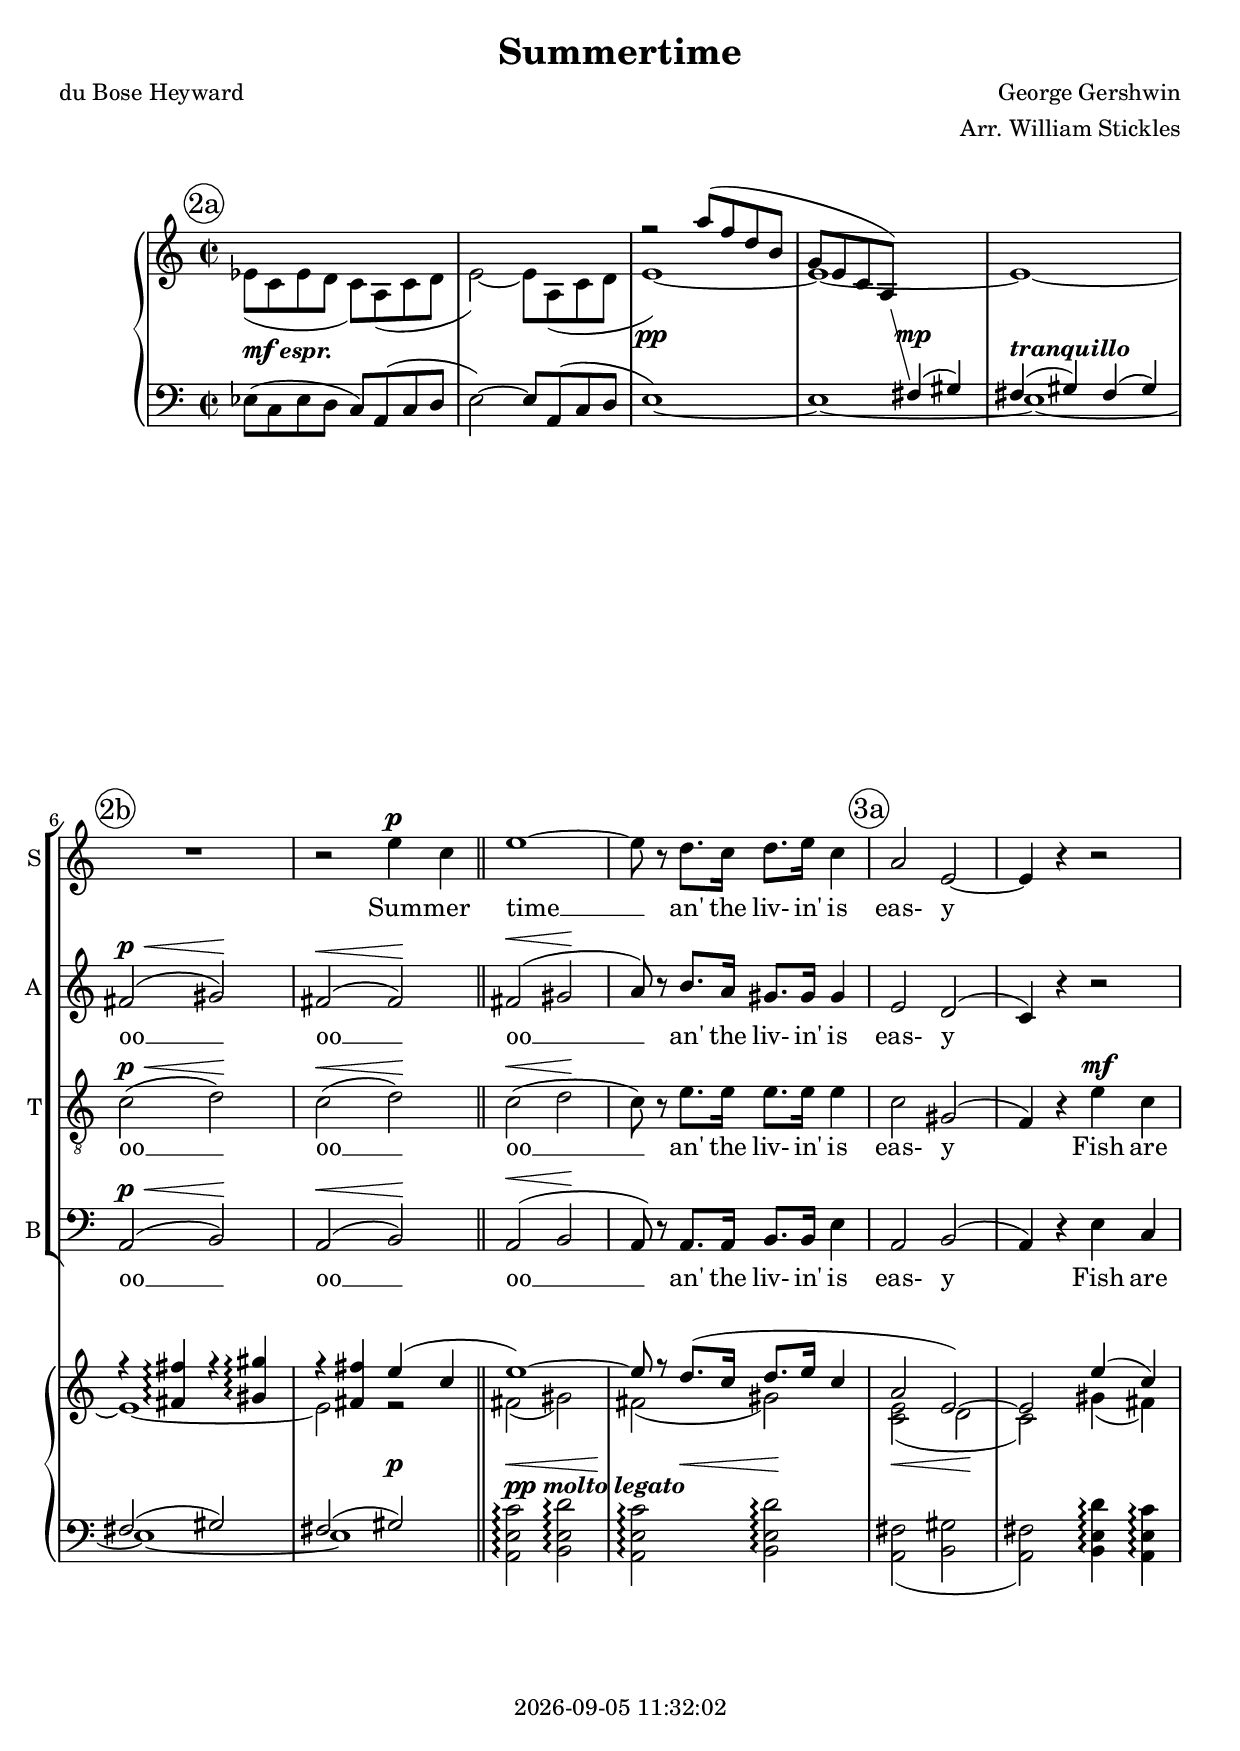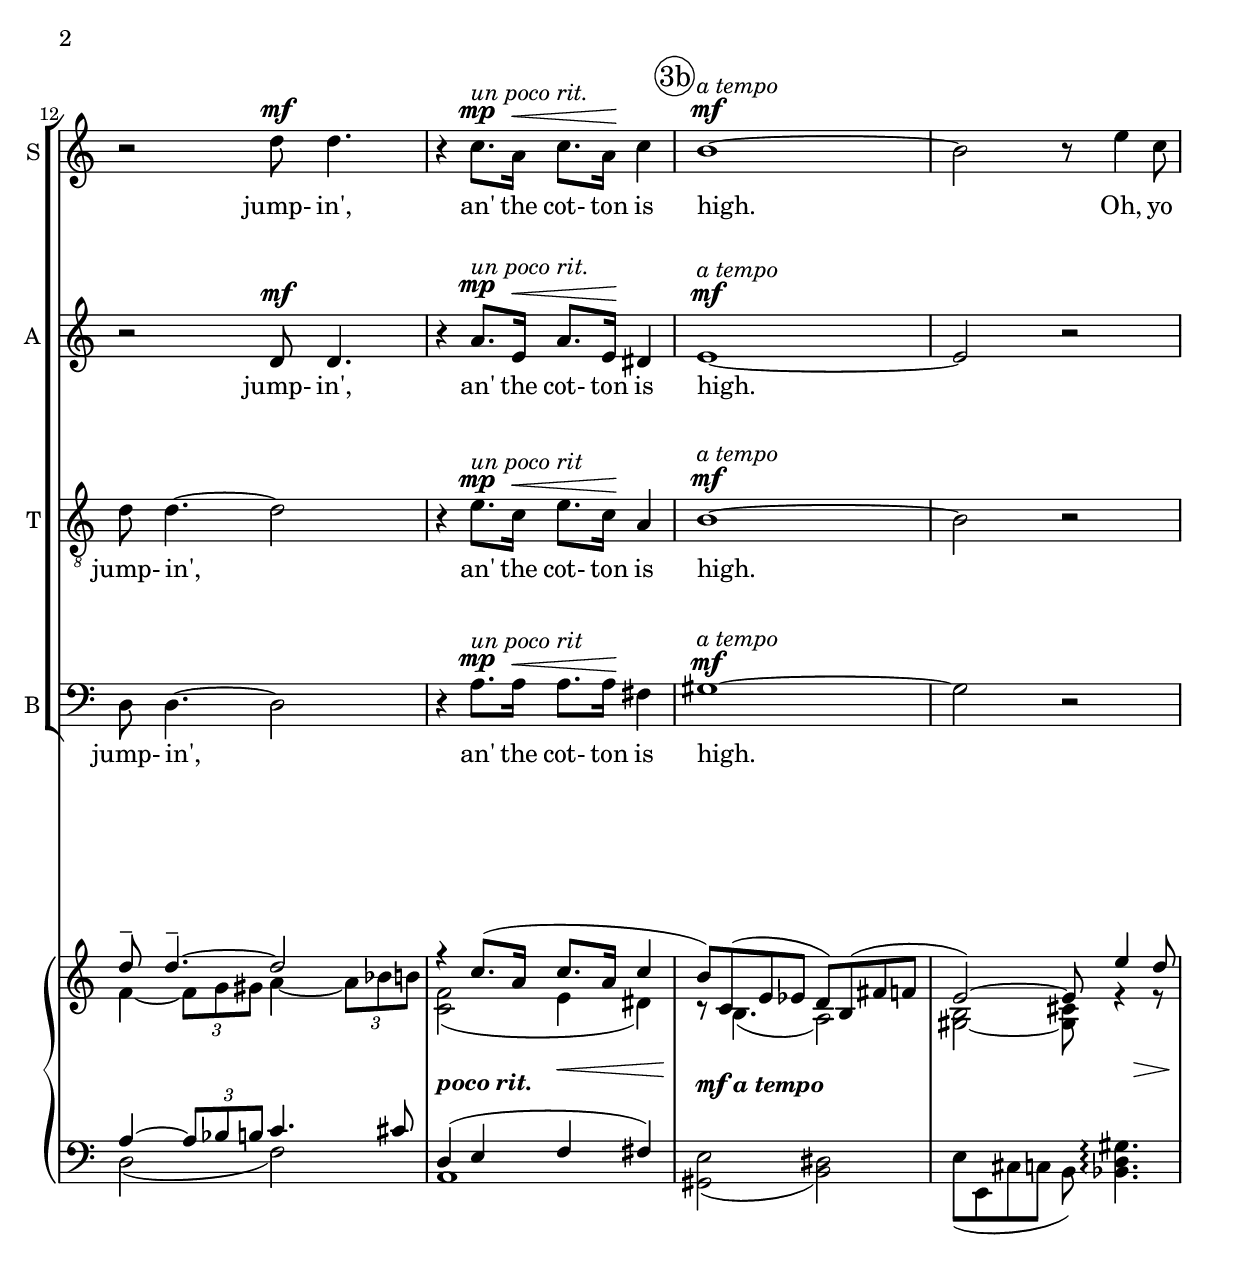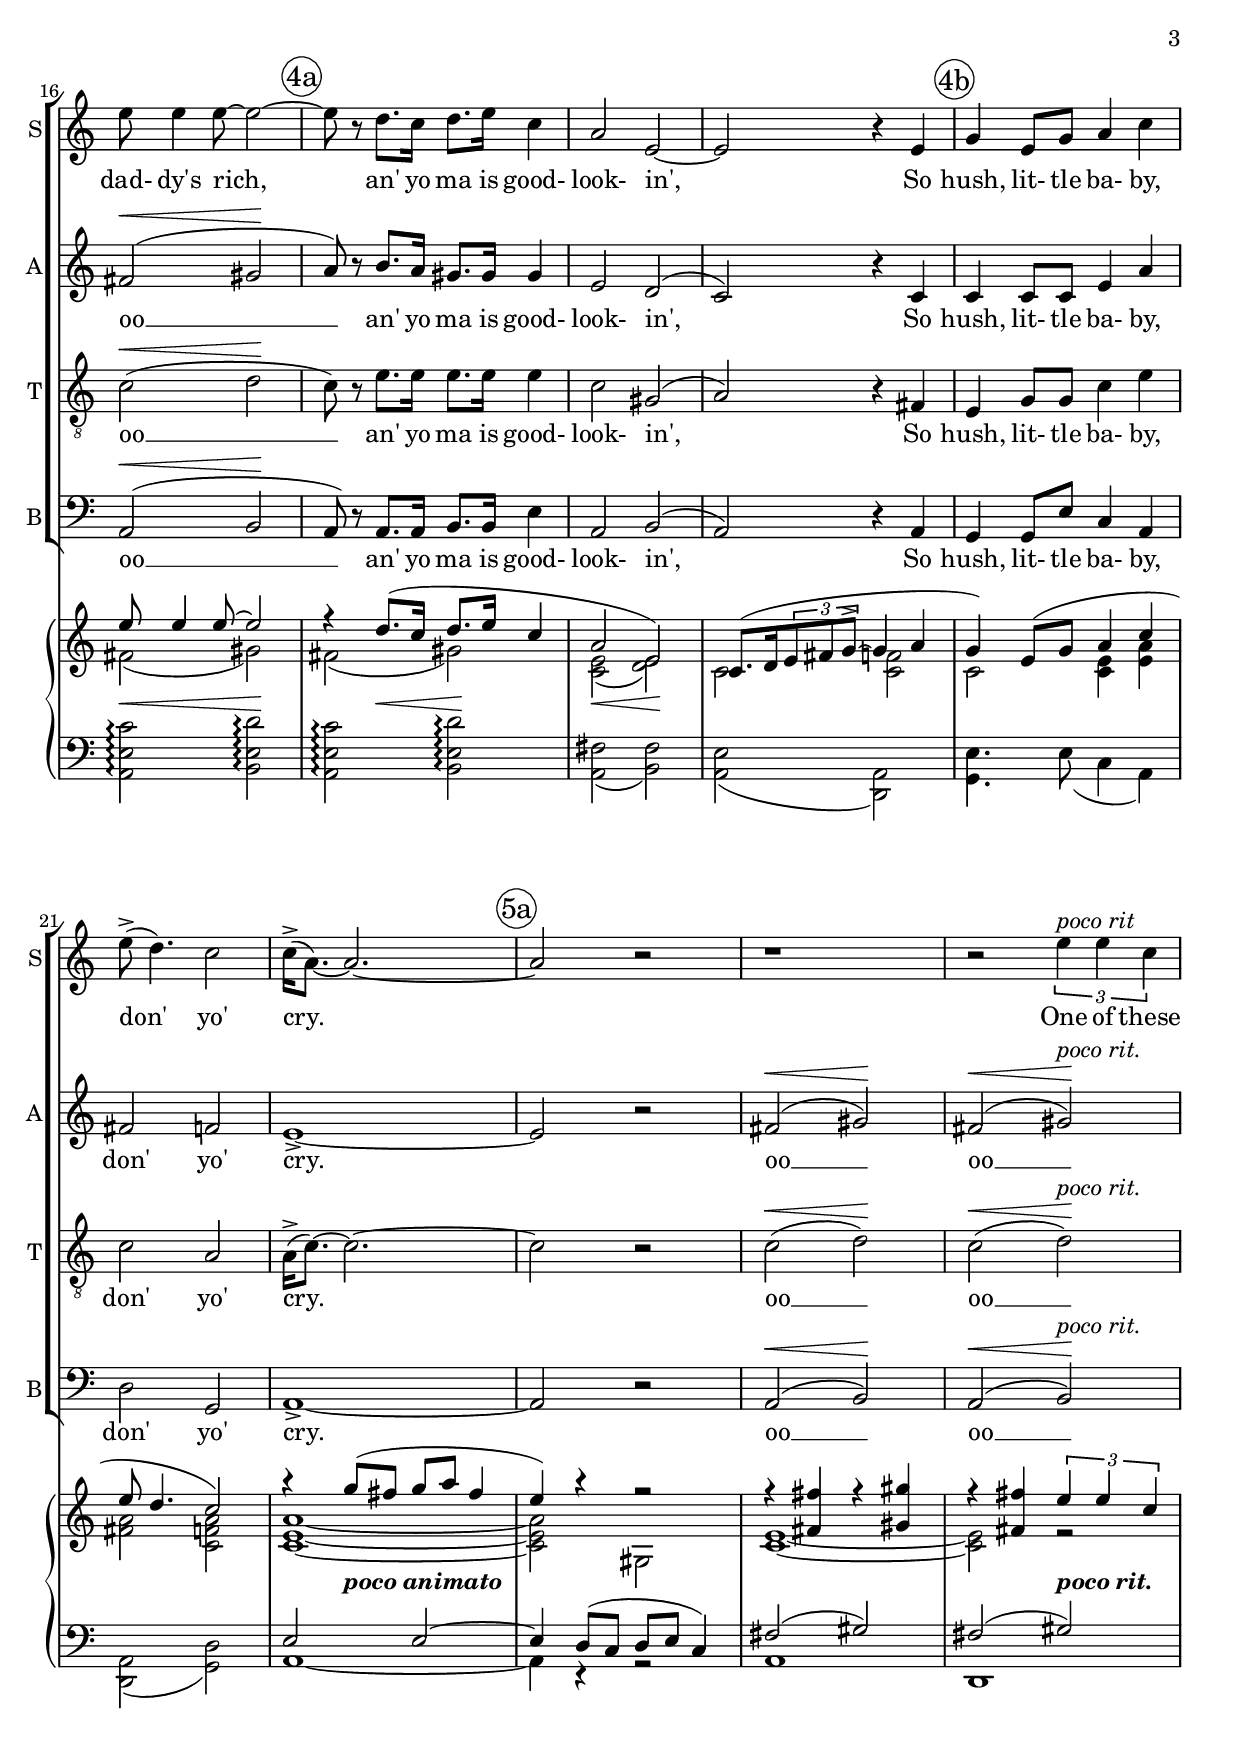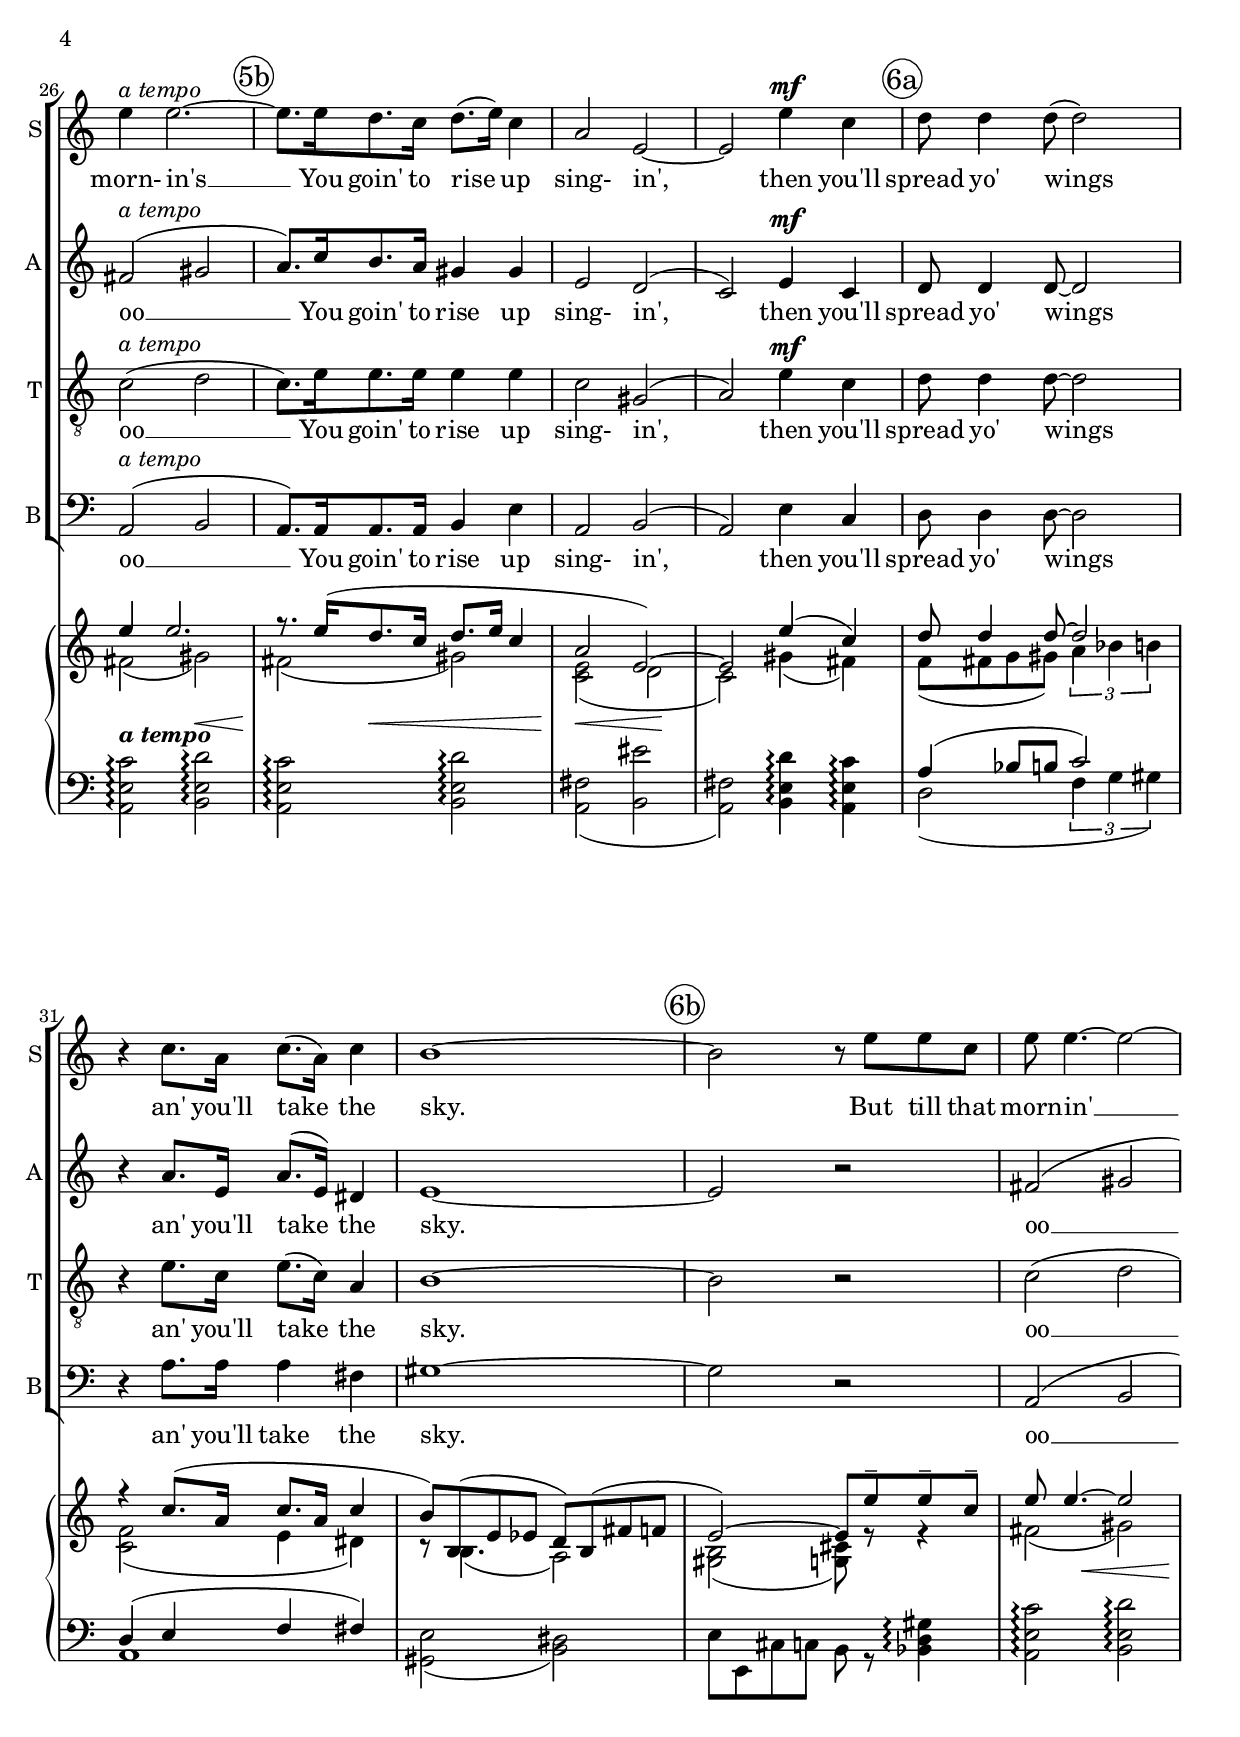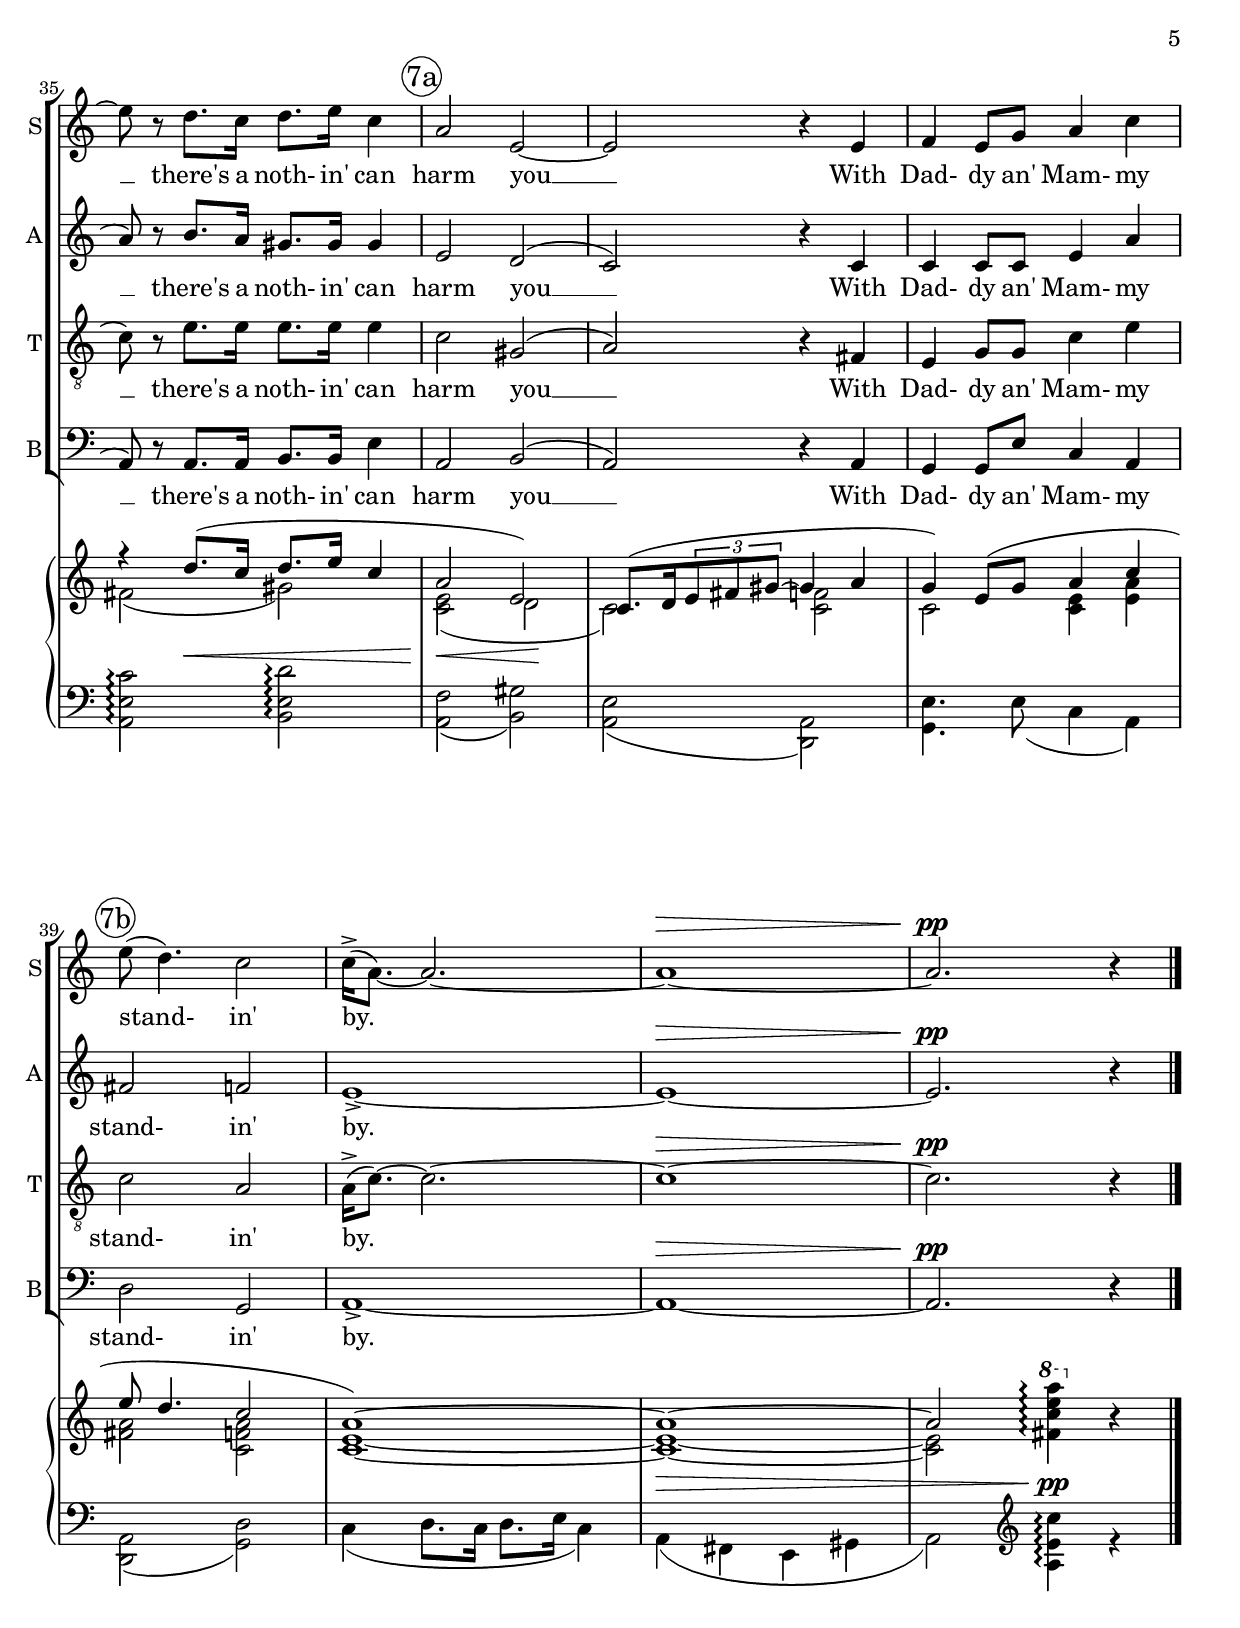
\version "2.20.2"

\include "predefined-guitar-fretboards.ly"
\include "articulate.ly"

today = #(strftime "%Y-%m-%d %H:%M:%S" (localtime (current-time)))

\header {
% centered at top
%  dedication  = "dedication"
  title       = "Summertime"
%  subtitle    = "subtitle"
%  subsubtitle = "subsubtitle"
%  instrument  = "instrument"
  
% arrangement of following lines:
%
%  poet    composer
%  meter   arranger
%  piece       opus

  composer    = "George Gershwin"
  arranger    = "Arr. William Stickles"
%  opus        = "opus"

  poet        = "du Bose Heyward"
%  meter       = "meter"
%  piece       = "piece"

% centered at bottom
% tagline     = "tagline" % default lilypond version
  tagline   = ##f
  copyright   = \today
}

% #(set-global-staff-size 16)

% \paper {
%   #(set-paper-size "a4")
%   line-width = 180\mm
%   left-margin = 20\mm
%   bottom-margin = 10\mm
%   top-margin = 10\mm
% }

global = {
  \key a \minor
  \time 2/2
}

colour = {
  \override NoteHead.color   = #red
  \override Stem.color       = #red
  \override Beam.color       = #red
  \override Accidental.color = #red
  \override Slur.color       = #red
  \override Tie.color        = #red
  \override Dots.color       = #red
}

black = {
  \override NoteHead.color   = #black
  \override Stem.color       = #black
  \override Beam.color       = #black
  \override Accidental.color = #black
  \override Slur.color       = #black
  \override Tie.color        = #black
  \override Dots.color       = #black
}

TempoTrack = {
  \tempo 4=105
  \set Score.tempoHideNote = ##t
  s4
}

RehearsalTrack = {
%  \set Score.currentBarNumber = #5
%  \mark \markup { \box 5 }
  \mark \markup { \circle "2a" } s1*5
  \mark \markup { \circle "2b" } s1*4
  \mark \markup { \circle "3a" } s1*4
  \mark \markup { \circle "3b" } s1*3
  \mark \markup { \circle "4a" } s1*3
  \mark \markup { \circle "4b" } s1*3
  \mark \markup { \circle "5a" } s1*4
  \mark \markup { \circle "5b" } s1*3
  \mark \markup { \circle "6a" } s1*3
  \mark \markup { \circle "6b" } s1*3
  \mark \markup { \circle "7a" } s1*3
  \mark \markup { \circle "7b" } s1*4
}

soprano = \relative {
  \global
  \dynamicUp \phrasingSlurUp \slurUp
  R1 * 5
  R1 % 2b
  r2 e''4^\p c \bar "||"
  e1~
  e8 r d8. c16 d8. e16 c4
  a2 e~ % 3a
  e4 r r2
  r2 d'8^\mf d4.
  r4 c8.^\mp^\markup{\italic{un poco rit.}} a16\< c8. a16\! c4
  b1^\mf^\markup{\italic{a tempo}} ~ % 3b
  b2 r8 e4 c8
  e8 e4 e8~e2~
  e8 r d8. c16 d8. e16 c4 % 4a
  a2 e2~
  e2 r4 e
  g4 e8 g a4 c % 4b
  e8^>(d4.) c2
  c16^>(a8.)~a2.~
  a2 r % 5a
  r1
  r2 \times 2/3 {e'4^\markup{\italic{poco rit}} e c}
  e4^\markup{\italic{a tempo}} e2.~
  e8. e16 d8. c16 d8.(e16) c4 % 5b
  a2 e2~
  e2 e'4^\mf c4
  d8 d4 d8(d2) % 6a
  r4 c8. a16 c8.(a16) c4
  b1~
  b2 r8 e e c % 6b
  e8 e4.~e2~
  e8 r d8. c16 d8. e16 c4
  a2 e2~ % 7a
  e2 r4 e
  f4 e8 g a4 c
  e8(d4.) c2 % 7b
  c16^>(a8.)~a2.~
  a1\>~
  a2.^\pp r4
  \bar "|."
}

wordsSop = \lyricmode {
  Sum -- mer time __
  an' the liv- in' is eas- y
  jump- in', an' the cot- ton is high.
  Oh, yo dad- dy's rich,
  an' yo ma is good- look- in',
  So hush, lit- tle ba- by, don' yo' cry.
  One of these morn- in's __
  You goin' to rise up sing- in',
  then you'll spread yo' wings an' you'll take the sky.
  But till that morn -- in' __ there's a noth- in' can harm you __
  With Dad- dy an' Mam- my stand- in' by.
}

wordsSopMidi = \lyricmode {
  "Sum" "mer " "time " 
  "\nan' " "the " liv "in' " "is " eas "y "
  "\njump" "in', " "an' " "the " cot "ton " "is " "high. "
  "\nOh, " "yo " dad "dy's " "rich, "
  "\nan' " "yo " "ma " "is " good look "in', "
  "\nSo " "hush, " lit "tle " ba "by, " "don' " "yo' " "cry. "
  "\nOne " "of " "these " morn "in's " 
  "\nYou " "goin' " "to " "rise " "up " sing "in', "
  "\nthen " "you'll " "spread " "yo' " "wings " "an' " "you'll " "take " "the " "sky. "
  "\nBut " "till " "that " "morn" "in' "  "there's " "a " noth "in' " "can " "harm " "you " 
  "\nWith " Dad "dy " "an' " Mam "my " stand "in' " "by. "
}

alto = \relative {
  \global
  \dynamicUp \phrasingSlurUp \slurUp
  R1*5
  fis'2^\p^\<(gis)\! % 2b
  fis2^\<(fis\!) \bar "||"
  fis2^\<(gis\!
  a8) r b8. a16 gis8. gis16 gis4
  e2 d( % 3a
  c4) r r2
  r2 d8\mf d4.
  r4 a'8.\mp^\markup \italic "un poco rit." e16\< a8. e16\! dis4
  e1~\mf^\markup \italic "a tempo" % 3b
  e2 r
  fis2\<(gis\!
  a8) r b8. a16 gis8. gis16 gis4 % 4a
  e2 d(
  c2) r4 c
  c4 c8 c e4 a % 4b
  fis2 f
  e1->~
  e2 r % 5a
  fis2\<(gis\!)
  fis2\<(gis)\!^\markup \italic "poco rit."
  fis2(^\markup \italic "a tempo" gis
  a8.) c16 b8. a16 gis4 gis % 5b
  e2 d(
  c2) e4\mf c
  d8 d4 d8~2 % 6a
  r4 a'8. e16 a8.(e16) dis4
  e1~
  e2 r % 6b
  fis2(gis
  a8) r b8. a16 gis8. gis16 gis4
  e2 d( % 7a
  c2) r4 c
  c4 c8 c e4 a
  fis2 f % 7b
  e1->~
  e1~\>
  e2.\pp r4
  \bar "|."
}

wordsAlto = \lyricmode {
  oo __ oo __ oo __
  an' the liv- in' is eas- y
  jump- in', an' the cot- ton is high.
  oo __
  an' yo ma is good- look- in',
  So hush, lit- tle ba- by, don' yo' cry.
  oo __ oo __ oo __
  You goin' to rise up sing- in',
  then you'll spread yo' wings an' you'll take the sky.
  oo __ there's a noth- in' can harm you __
  With Dad- dy an' Mam- my stand- in' by.
}

wordsAltoMidi = \lyricmode {
  "oo "  "oo "  "oo " 
  "\nan' " "the " liv "in' " "is " eas "y "
  "\njump" "in', " "an' " "the " cot "ton " "is " "high. "
  "\noo " 
  "\nan' " "yo " "ma " "is " good look "in', "
  "\nSo " "hush, " lit "tle " ba "by, " "don' " "yo' " "cry. "
  "\noo "  "oo "  "oo " 
  "\nYou " "goin' " "to " "rise " "up " sing "in', "
  "\nthen " "you'll " "spread " "yo' " "wings " "an' " "you'll " "take " "the " "sky. "
  "\noo "  "there's " "a " noth "in' " "can " "harm " "you " 
  "\nWith " Dad "dy " "an' " Mam "my " stand "in' " "by. "
}

tenor = \relative {
  \global
  \dynamicUp \phrasingSlurUp \slurUp
  R1*5
  c'2^\p^\<(d\!) % 2b
  c2^\<(d\!) \bar "||"
  c2^\<(d\!
  c8) r e8. e16 e8. e16 e4
  c2 gis( % 3a
  f4) r e'\mf c
  d8 d4.~2
  r4 e8.\mp^\markup \italic "un poco rit" c16\< e8. c16\! a4
  b1~\mf^\markup \italic "a tempo" % 3b
  b2 r
  c2\<( d\!
  c8) r e8. e16 e8. e16 e4 % 4a
  c2 gis(
  a2) r4 fis
  e4 g8 g c4 e % 4b
  c2 a
  a16->(c8.)~2.~
  c2 r % 5a
  c2\<( d\!)
  c2\<( d\!)^\markup \italic "poco rit."
  c2(^\markup \italic "a tempo" d
  c8.) e16 e8. e16 e4 e % 5b
  c2 gis(
  a2) e'4\mf c
  d8 d4 d8~2 % 6a
  r4 e8. c16 e8.(c16) a4
  b1~
  b2 r % 6b
  c2(d
  c8) r e8. e16 e8. e16 e4
  c2 gis( % 7a
  a2) r4 fis
  e4 g8 g c4 e
  c2 a % 7b
  a16->(c8.)~c2.~
  c1~\>
  c2.\pp r4
  \bar "|."
}

wordsTenor = \lyricmode {
  oo __ oo __ oo __
  an' the liv- in' is eas- y
  Fish are jump- in', an' the cot- ton is high.
  oo __
  an' yo ma is good- look- in',
  So hush, lit- tle ba- by, don' yo' cry.
  oo __ oo __ oo __
  You goin' to rise up sing- in',
  then you'll spread yo' wings an' you'll take the sky.
  oo __ there's a noth- in' can harm you __
  With Dad- dy an' Mam- my stand- in' by.
}

wordsMenMidi = \lyricmode {
  "oo "  "oo "  "oo " 
  "\nan' " "the " liv "in' " "is " eas "y "
  "\nFish " "are " jump "in', " "an' " "the " cot "ton " "is " "high. "
  "\noo " 
  "\nan' " "yo " "ma " "is " good look "in', "
  "\nSo " "hush, " lit "tle " ba "by, " "don' " "yo' " "cry. "
  "\noo "  "oo "  "oo " 
  "\nYou " "goin' " "to " "rise " "up " sing "in', "
  "\nthen " "you'll " "spread " "yo' " "wings " "an' " "you'll " "take " "the " "sky. "
  "\noo "  "there's " "a " noth "in' " "can " "harm " "you " 
  "\nWith " Dad "dy " "an' " Mam "my " stand "in' " "by. "
}

bass= \relative {
  \global
  \dynamicUp \phrasingSlurUp \slurUp
  R1*5
  a,2^\p^\<(b\!) % 2b
  a2^\<(b\!) \bar "||"
  a2^\<(b\!
  a8) r a8. a16 b8. b16 e4
  a,2 b( % 3a
  a4) r e' c
  d8 d4.~2
  r4 a'8.\mp^\markup \italic "un poco rit" a16\< a8. a16\! fis4
  gis1~\mf^\markup \italic "a tempo" % 3b
  gis2 r
  a,2(\< b\!
  a8) r a8. a16 b8. b16 e4 % 4a
  a,2 b(
  a2) r4 a
  g4 g8 e' c4 a % 4b
  d2 g,
  a1->~
  a2 r % 5a
  a2\<(b\!)
  a2\<(b\!)^\markup \italic "poco rit."
  a2(^\markup \italic "a tempo" b
  a8.) a16 a8. a16 b4 e % 5b
  a,2 b(
  a2) e'4 c
  d8 d4 d8~2 % 6a
  r4 a'8. a16 a4 fis
  gis1~
  gis2 r % 6n
  a,2(b
  a8) r a8. a16 b8. b16 e4
  a,2 b( % 7a
  a2) r4 a
  g4 g8 e' c4 a
  d2 g, % 7b
  a1->~
  a1\>~
  a2.\pp r4
  \bar "|."
}

wordsBass = \lyricmode {
  oo __ oo __ oo __
  an' the liv- in' is eas- y
  Fish are jump- in', an' the cot- ton is high.
  oo __
  an' yo ma is good- look- in',
  So hush, lit- tle ba- by, don' yo' cry.
  oo __ oo __ oo __ 
  You goin' to rise up sing- in',
  then you'll spread yo' wings an' you'll take the sky.
  oo __ there's a noth- in' can harm you __
  With Dad- dy an' Mam- my stand- in' by.
}

pianoRHone = \relative {
  \global
  \voiceOne
  s1
  s1
  r2 a''8(f d b
  \showStaffSwitch
  g e c a) \change Staff = lh fis4(gis)
  \hideStaffSwitch
  fis4(gis) fis(gis) \change Staff = rh
  r4
    \set Staff.ottavation = "8va"
    \set Voice.middleCPosition = #-13
    <fis'' fis'>\arpeggio r <gis gis'>\arpeggio
  r4 <fis fis'>
    \unset Staff.ottavation
    \unset Voice.middleCPosition
    e4(c \bar "||"
  e1)~
  e8 r d8.(c16 d8. e16 c4
  a2 e)~ % 3a
  e e'4(c)
  d8-- d4.--~2
  r4 c8.(a16 c8. a16 c4
  b8) c,(e ees d) b( fis' f % 3b
  e2)~8 e'4 d8
  e8 e4 e8~2
  r4 d8.(c16 d8. e16 c4 % 4a
  a2 e)
  c8.(d16 \tuplet 3/2 {e8 fis g->~}4 a
  g4) e8(g a4 c % 4b
  e8 d4. c2)
  r4 g'8(fis g a fis4
  e4) r r2 % 5a
  r4 \set Staff.ottavation = #"8va" \set Voice.middleCPosition = #-13 <fis fis'> r <gis gis'>
  r4 <fis fis'> \unset Staff.ottavation \unset Voice.middleCPosition \tuplet 3/2 {e4 e c}
  e4 e2.
  r8. e16( d8. c16 d8. e16 c4 % 5b
  a2 e)~
  e2 e'4(c)
  d8 d4 d8~2 % 6a
  r4 c8.(a16 c8. a16 c4
  b8) b,(e ees d) b( fis' f
  e2)~8 e'8-- e-- c-- % 6b
  e8 e4.~2
  r4 d8.(c16 d8. e16 c4
  a2 e) % 7a
  c8.(d16 \tuplet 3/2 {e8 fis gis~} gis4 a
  g4) e8( g a4 c
  e8 d4. c2 % 7b
  a1)~
  a1~
  a2 s
  \bar "|."
}

pianoRHtwo = \relative {
  \global
  \voiceTwo
  ees'8(c ees d c) a(c d
  e2)~8 a,(c d
  e1)~
  e1~
  e1~
  e1~
  e2 r \bar "||"
  fis2(gis)
  fis2(gis)
  <c, e>( d % 3a
  c) gis'4(fis)
  f4~\tuplet 3/2 {f8 g gis} a4~\tuplet 3/2 {a8 bes b}
  <c, f>2(e4 dis)
  r8 b4.(a2) % 3b
  <gis b>2~<gis cis>8 r4 r8
  fis'2(gis)
  fis2(gis) % 4a
  <c, e>2(<d e>)
  c2 <c f>
  c2 <c e>4 <e a> % 4b
  <fis a>2 <c f a>
  <c e a>1~
  q2 gis % 5a
  <c e>1~
  q2 r
  fis2(gis)
  fis2(gis) % 5b
  <c, e>2(d
  c2) gis'4(fis)
  f8(fis g gis) \tuplet 3/2 {a4 bes b} % 6a
  <c, f>2(e4 dis)
  r8 b4.(a2)
  <gis b>2(<g cis>8) r8 r4 % 6b
  fis'2(gis)
  fis2(gis)
  <c, e>2(d % 7a
  c2) <c f>
  c2 <c e>4 <e a>
  <fis a>2 <c f a> % 7b
  <c e>1~
  q1~
  q2 \ottava 1 <fis' c' e a>4\arpeggio \ottava 0 \oneVoice r4
  \bar "|."
}

dynamicsPiano = {
  \override DynamicTextSpanner.style = #'none
  s1-\markup \bold \italic {\dynamic mf espr.}
  s1
  s1\pp
  s2 s\mp
  s1-\markup \bold \italic tranquillo
  s1 % 2b
  s2 s\p
  s1-\markup\bold\italic{\dynamic pp molto legato}\<
  s4\! s\< s2\!
  s2\< s\! % 3a
  s1
  s1
  s2-\markup\bold\italic "poco rit." s\<
  s1\omit\mf-\markup\bold\italic {\dynamic mf a tempo} % 3b
  s2. s4\>
  s2\< s\!
  s4 s\< s2\! % 4a
  s2\< s\!
  s1
  s1 % 4b
  s1
  s4 s2.-\markup\bold\italic "poco animato"
  s1 % 5a
  s1
  s2 s-\markup\bold\italic "poco rit."
  s2-\markup\bold\italic "a tempo" s\<
  s4\! s2.\< % 5b
  s2\< s\!
  s1
  s1 % 6a
  s1
  s1
  s1 % 6b
  s4 s2.\<
  s4\! s2.\<
  s2\< s\! % 7a
  s1
  s1
  s1 % 7b
  s1
  s1\>
  s2 s\pp
}

pianoLH = \relative {
  \global
  \oneVoice
  ees8(c ees d c) a(c d
  e2)~8 a,(c d
  \voiceTwo e1)~
  e1~
  e1~
  e1~ % 2b
  e1 \bar "||"
  <a, e' c'>2\arpeggio <b e d'>\arpeggio
  <a e' c'>2\arpeggio
  <b e d'>\arpeggio
  <a fis'>2(<b gis'> % 3a
  <a fis'>2) <b e d'>4\arpeggio <a e' c'>\arpeggio
  s1
  s1
  <gis e'>2(<b dis>) % 3b
  e8 (e, cis' c b) <bes gis' d>4.\arpeggio
  <a e' c'>2\arpeggio <b e d'>\arpeggio
  <a e' c'>2\arpeggio <b e d'>\arpeggio % 4a
  <a fis'>2(<b fis'>)
  <a e'>2(<d, a'>)
  <g e'>4. e'8(c4 a) % 4b
  <d, a'>2(<g d'>)
  s1
  s1 % 5a
  s1
  s1
  <a e' c'>2\arpeggio <b e d'>\arpeggio
  <a e' c'>2\arpeggio <b e d'>\arpeggio % 5b
  <a fis'>2( <b eis'>
  <a fis'>2) <b e d'>4\arpeggio <a e' c'>\arpeggio
  s1 % 6a
  s1
  <gis e'>2(<b dis>)
  e8 e, cis' c b r <bes gis' d>4\arpeggio % 6b %%%
  <a e' c'>2\arpeggio <b e d'>\arpeggio %%%
  <a e' c'>2\arpeggio <b e d'>\arpeggio %%%
  <a f'>2(<b gis'>) % 7a
  <a e'>2(<d, a'>)
  <g e'>4. e'8(c4 a)
  <d, a'>2(<g d'>) % 7b
  c4(d8. c16 d8. e16 c4)
  a4(fis e gis
  a2) \clef treble <a' e' c'>4\arpeggio r
  \bar "|."
}

pianoLHone = \relative {
  \global
  \voiceOne
  s1*5
  fis2(gis)
  fis2(gis)
  s1*4
  a4~\tuplet 3/2 {a8 bes b} c4. cis8 % 3a++
  d,4(e f fis)
  s1*8
  e2 e~ % 4b++
  e4 d8(c d e c4) % 5a
  fis2(gis)
  fis2(gis)
  s1*4
  a4(bes8 b c2) % 6a
  d,4(e f fis)
  s1*11
}

pianoLHtwo = \relative {
  \global
  \voiceTwo
  s1*11
  d2(f) % 3a++
  a,1
  s1*8
  a1~ % 4b++
  a4 r r2 % 5a
  a1
  d,1
  s1*4
  d'2(\tuplet 3/2 {f4 g gis}) % 6a
  a,1
  s1*11
}

\book {
  \bookOutputSuffix "single"
  \score {
%   \articulate
    <<
      <<
        \new ChoirStaff <<
                                % Single soprano staff
          \new Staff \with { instrumentName = #"Soprano" shortInstrumentName = #"S" } <<
            \new Voice \TempoTrack
            \new Voice \RehearsalTrack
            \new Voice = "soprano" \soprano
            \new Lyrics \lyricsto "soprano" \wordsSop
          >>
                                % Single alto staff
          \new Staff \with { instrumentName = #"Alto" shortInstrumentName = #"A" } <<
            \new Voice = "alto" \alto
            \new Lyrics \lyricsto "alto" \wordsAlto
          >>
                                % Single tenor staff
          \new Staff \with { instrumentName = #"Tenor" shortInstrumentName = #"T" } <<
            \clef "treble_8"
            \new Voice = "tenor" \tenor
            \new Lyrics \lyricsto "tenor" \wordsTenor
          >>
                                % Single bass staff
          \new Staff \with { instrumentName = #"Bass" shortInstrumentName = #"B" } <<
            \clef "bass"
            \new Voice = "bass" \bass
            \new Lyrics \lyricsto "bass" \wordsBass
          >>
        >>
        \new PianoStaff <<
          \new Staff = rh <<
            \new Voice \pianoRHone
            \new Voice \pianoRHtwo
          >>
          \new Dynamics \dynamicsPiano
          \new Staff = lh <<
            \clef "bass"
            \new Voice \pianoLH
            \new Voice \pianoLHone
            \new Voice \pianoLHtwo
          >>
        >>
      >>
    >>
    \layout {
      indent = 1.5\cm
      \context {
        \Staff \RemoveAllEmptyStaves
      }
    }

  }
}

\book {
  \bookOutputSuffix "midi-sop"
  \score {
%   \articulate
    <<
      <<
        \new ChoirStaff <<
                                % Single soprano staff
          \new Staff \with { instrumentName = #"Soprano" shortInstrumentName = #"S" } <<
            \new Voice \TempoTrack
            \new Voice \RehearsalTrack
            \new Voice = "soprano" \soprano
          >>
                                % Single alto staff
          \new Staff \with { instrumentName = #"Alto" shortInstrumentName = #"A" } <<
            \new Voice = "alto" \alto
            \new Lyrics \lyricsto "alto" \wordsAltoMidi
          >>
                                % Single tenor staff
          \new Staff \with { instrumentName = #"Tenor" shortInstrumentName = #"T" } <<
            \clef "treble_8"
            \new Voice = "tenor" \tenor
%            \new Lyrics \lyricsto "tenor" \wordsMenMidi
          >>
                                % Single bass staff
          \new Staff \with { instrumentName = #"Bass" shortInstrumentName = #"B" } <<
            \clef "bass"
            \new Voice = "bass" \bass
          >>
        >>
        \new PianoStaff <<
          \new Staff = rh <<
            \new Voice \pianoRHone
            \new Voice \pianoRHtwo
          >>
          \new Dynamics \dynamicsPiano
          \new Staff = lh <<
            \clef "bass"
            \new Voice \pianoLH
            \new Voice \pianoLHone
            \new Voice \pianoLHtwo
          >>
        >>
      >>
    >>
    \midi {}
  }
}

\book {
  \bookOutputSuffix "midi-alto"
  \score {
%   \articulate
    <<
      <<
        \new ChoirStaff <<
                                % Single soprano staff
          \new Staff \with { instrumentName = #"Soprano" shortInstrumentName = #"S" } <<
            \new Voice \TempoTrack
            \new Voice \RehearsalTrack
            \new Voice = "soprano" \soprano
          >>
                                % Single alto staff
          \new Staff \with { instrumentName = #"Alto" shortInstrumentName = #"A" } <<
            \new Voice = "alto" \alto
            \new Lyrics \lyricsto "alto" \wordsAltoMidi
          >>
                                % Single tenor staff
          \new Staff \with { instrumentName = #"Tenor" shortInstrumentName = #"T" } <<
            \clef "treble_8"
            \new Voice = "tenor" \tenor
          >>
                                % Single bass staff
          \new Staff \with { instrumentName = #"Bass" shortInstrumentName = #"B" } <<
            \clef "bass"
            \new Voice = "bass" \bass
          >>
        >>
        \new PianoStaff <<
          \new Staff = rh <<
            \new Voice \pianoRHone
            \new Voice \pianoRHtwo
          >>
          \new Dynamics \dynamicsPiano
          \new Staff = lh <<
            \clef "bass"
            \new Voice \pianoLH
            \new Voice \pianoLHone
            \new Voice \pianoLHtwo
          >>
        >>
      >>
    >>
    \midi {}
  }
}

\book {
  \bookOutputSuffix "midi-men"
  \score {
%   \articulate
    <<
      <<
        \new ChoirStaff <<
                                % Single soprano staff
          \new Staff \with { instrumentName = #"Soprano" shortInstrumentName = #"S" } <<
            \new Voice \TempoTrack
            \new Voice \RehearsalTrack
            \new Voice = "soprano" \soprano
          >>
                                % Single alto staff
          \new Staff \with { instrumentName = #"Alto" shortInstrumentName = #"A" } <<
            \new Voice = "alto" \alto
          >>
                                % Single tenor staff
          \new Staff \with { instrumentName = #"Tenor" shortInstrumentName = #"T" } <<
            \clef "treble_8"
            \new Voice = "tenor" \tenor
            \new Lyrics \lyricsto "tenor" \wordsMenMidi
          >>
                                % Single bass staff
          \new Staff \with { instrumentName = #"Bass" shortInstrumentName = #"B" } <<
            \clef "bass"
            \new Voice = "bass" \bass
          >>
        >>
        \new PianoStaff <<
          \new Staff = rh <<
            \new Voice \pianoRHone
            \new Voice \pianoRHtwo
          >>
          \new Dynamics \dynamicsPiano
          \new Staff = lh <<
            \clef "bass"
            \new Voice \pianoLH
            \new Voice \pianoLHone
            \new Voice \pianoLHtwo
          >>
        >>
      >>
    >>
    \midi {}
  }
}
